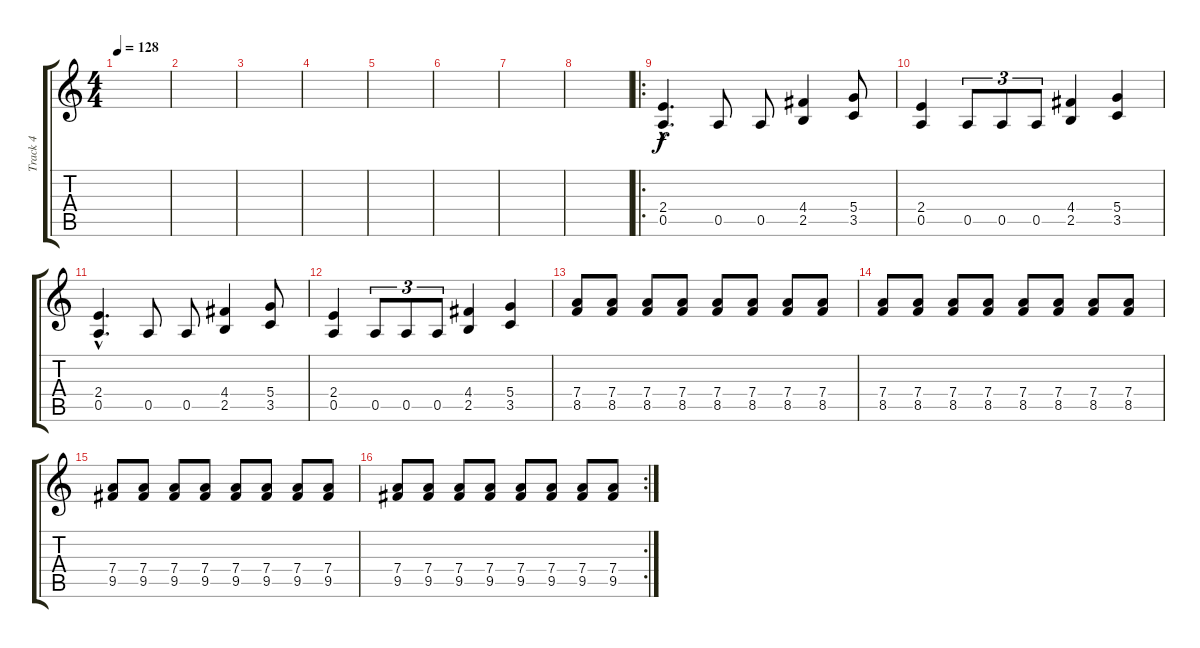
\track ("Track 4" "Track 4") {instrument overdrivenguitar}
\staff {score tabs}
\tuning (E4 B3 G3 D3 A2 E2) {hide}
\ts (4 4)
\tempo 128
\clef g2
\ks c
|
|
|
|
|
|
|
|
\ro
(2.4{hac} 0.5{hac}).4{d} 0.5.8 0.5.8 (4.4 2.5).4 (5.4 3.5).8 |
(2.4 0.5).4 0.5.8{tu (3 2)} 0.5.8{tu (3 2)} 0.5.8{tu (3 2)} (4.4 2.5).4 (5.4 3.5).4 |
(2.4{hac} 0.5{hac}).4{d} 0.5.8 0.5.8 (4.4 2.5).4 (5.4 3.5).8 |
(2.4 0.5).4 0.5.8{tu (3 2)} 0.5.8{tu (3 2)} 0.5.8{tu (3 2)} (4.4 2.5).4 (5.4 3.5).4 |
(7.4 8.5).8 (7.4 8.5).8 (7.4 8.5).8 (7.4 8.5).8 (7.4 8.5).8 (7.4 8.5).8 (7.4 8.5).8 (7.4 8.5).8 |
(7.4 8.5).8 (7.4 8.5).8 (7.4 8.5).8 (7.4 8.5).8 (7.4 8.5).8 (7.4 8.5).8 (7.4 8.5).8 (7.4 8.5).8 |
(7.4 9.5).8 (7.4 9.5).8 (7.4 9.5).8 (7.4 9.5).8 (7.4 9.5).8 (7.4 9.5).8 (7.4 9.5).8 (7.4 9.5).8 |
\rc 2
(7.4 9.5).8 (7.4 9.5).8 (7.4 9.5).8 (7.4 9.5).8 (7.4 9.5).8 (7.4 9.5).8 (7.4 9.5).8 (7.4 9.5).8
